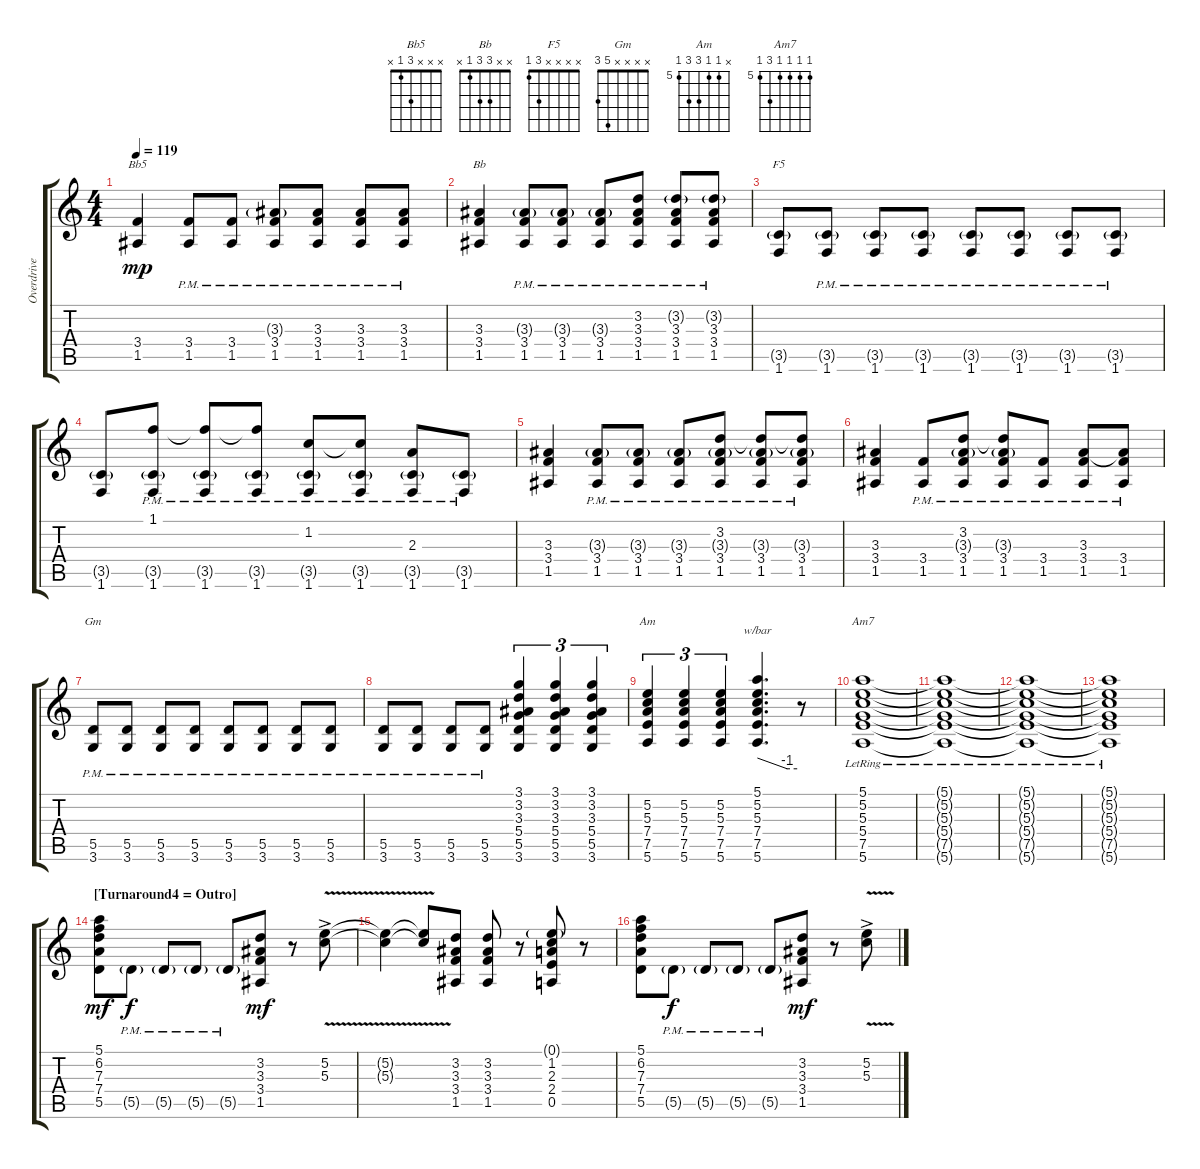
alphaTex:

\track ("Overdrive Guitar-R channel" "Overdrive ") {instrument overdrivenguitar}
\staff {score tabs}
\tuning (E4 B3 G3 D3 A2 E2) {hide}
\chord ("Bb5" x x x 3 1 x)
\chord ("Bb" x x 3 3 1 x)
\chord ("F5" x x x x 3 1)
\chord ("Gm" x x x x 5 3)
\chord ("Am" x 5 5 7 7 5) {firstfret 5}
\chord ("Am7" 5 5 5 5 7 5) {firstfret 5}
\ts (4 4)
\tempo 119
\clef g2
\ks c
(3.4 1.5).4{ch "Bb5" dy mp} (3.4{pm} 1.5{pm}).8 (3.4{pm} 1.5{pm}).8 (3.3{g} 3.4{pm} 1.5{pm}).8 (3.3 3.4{pm} 1.5{pm}).8 (3.3 3.4{pm} 1.5{pm}).8 (3.3 3.4{pm} 1.5{pm}).8 |
(3.3 3.4 1.5).4{ch "Bb"} (3.3{g} 3.4{pm} 1.5{pm}).8 (3.3{g} 3.4{pm} 1.5{pm}).8 (3.3{g} 3.4{pm} 1.5{pm}).8 (3.2 3.3 3.4{pm} 1.5{pm}).8 (3.2{g} 3.3 3.4{pm} 1.5{pm}).8 (3.2{g} 3.3 3.4{pm} 1.5{pm}).8 |
(3.5{g} 1.6).8{ch "F5"} (3.5{g pm} 1.6{pm}).8 (3.5{g pm} 1.6{pm}).8 (3.5{g pm} 1.6{pm}).8 (3.5{g pm} 1.6{pm}).8 (3.5{g pm} 1.6{pm}).8 (3.5{g pm} 1.6{pm}).8 (3.5{g pm} 1.6{pm}).8 |
(3.5{g} 1.6).8 (1.1 3.5{g pm} 1.6{pm}).8 (1.1{t} 3.5{g pm} 1.6{pm}).8 (1.1{t} 3.5{g pm} 1.6{pm}).8 (1.2 3.5{g pm} 1.6{pm}).8 (1.2{t} 3.5{g pm} 1.6{pm}).8 (2.3 3.5{g pm} 1.6{pm}).8 (3.5{g pm} 1.6{pm}).8 |
(3.3 3.4 1.5).4 (3.3{g} 3.4{pm} 1.5{pm}).8 (3.3{g} 3.4{pm} 1.5{pm}).8 (3.3{g} 3.4{pm} 1.5{pm}).8 (3.2 3.3{g} 3.4{pm} 1.5{pm}).8 (3.2{t} 3.3{g} 3.4{pm} 1.5{pm}).8 (3.2{t} 3.3{g} 3.4{pm} 1.5{pm}).8 |
(3.3 3.4 1.5).4 (3.4 1.5{pm}).8 (3.2 3.3{g} 3.4{pm} 1.5{pm}).8 (3.2{t} 3.3{g} 3.4{pm} 1.5{pm}).8 (3.4 1.5{pm}).8 (3.3 3.4{pm} 1.5{pm}).8 (3.3{t} 3.4{pm} 1.5{pm}).8 |
(5.5{pm} 3.6{pm}).8{ch "Gm"} (5.5{pm} 3.6{pm}).8 (5.5{pm} 3.6{pm}).8 (5.5{pm} 3.6{pm}).8 (5.5{pm} 3.6{pm}).8 (5.5{pm} 3.6{pm}).8 (5.5{pm} 3.6{pm}).8 (5.5{pm} 3.6{pm}).8 |
(5.5{pm} 3.6{pm}).8 (5.5{pm} 3.6{pm}).8 (5.5{pm} 3.6{pm}).8 (5.5{pm} 3.6{pm}).8 (3.1 3.2 3.3 5.4 5.5 3.6).4{tu (3 2)} (3.1 3.2 3.3 5.4 5.5 3.6).4{tu (3 2)} (3.1 3.2 3.3 5.4 5.5 3.6).4{tu (3 2)} |
(5.2 5.3 7.4 7.5 5.6).4{tu (3 2) ch "Am"} (5.2 5.3 7.4 7.5 5.6).4{tu (3 2)} (5.2 5.3 7.4 7.5 5.6).4{tu (3 2)} (5.1 5.2 5.3 7.4 7.5 5.6).4{d tbe (custom default 0 0 45 -4 60 -4)} r.8 |
(5.1 5.2{lr} 5.3{lr} 5.4{lr} 7.5{lr} 5.6{lr}).1{ch "Am7"} |
(5.1{t} 5.2{lr t} 5.3{lr t} 5.4{lr t} 7.5{lr t} 5.6{lr t}).1 |
(5.1{t} 5.2{lr t} 5.3{lr t} 5.4{lr t} 7.5{lr t} 5.6{lr t}).1 |
(5.1{t} 5.2{lr t} 5.3{lr t} 5.4{lr t} 7.5{lr t} 5.6{lr t}).1 |
\section ("" "[Turnaround4 = Outro]")
(5.1 6.2 7.3 7.4 5.5).8{dy mf} 5.5{g pm}.8{dy f} 5.5{g pm}.8 5.5{g pm}.8 5.5{g pm}.8 (3.2 3.3 3.4 1.5).8{dy mf} r.8 (5.2{v} 5.3{v ac}).8 |
(5.2{v t} 5.3{v t}).4 (5.2{v t} 5.3{v t}).8 (3.2 3.3 3.4 1.5).8 (3.2 3.3 3.4 1.5).8 r.8 (0.1{g} 1.2 2.3 2.4 0.5).8 r.8 |
(5.1 6.2 7.3 7.4 5.5).8 5.5{g pm}.8{dy f} 5.5{g pm}.8 5.5{g pm}.8 5.5{g pm}.8 (3.2 3.3 3.4 1.5).8{dy mf} r.8 (5.2{v} 5.3{v ac}).8
